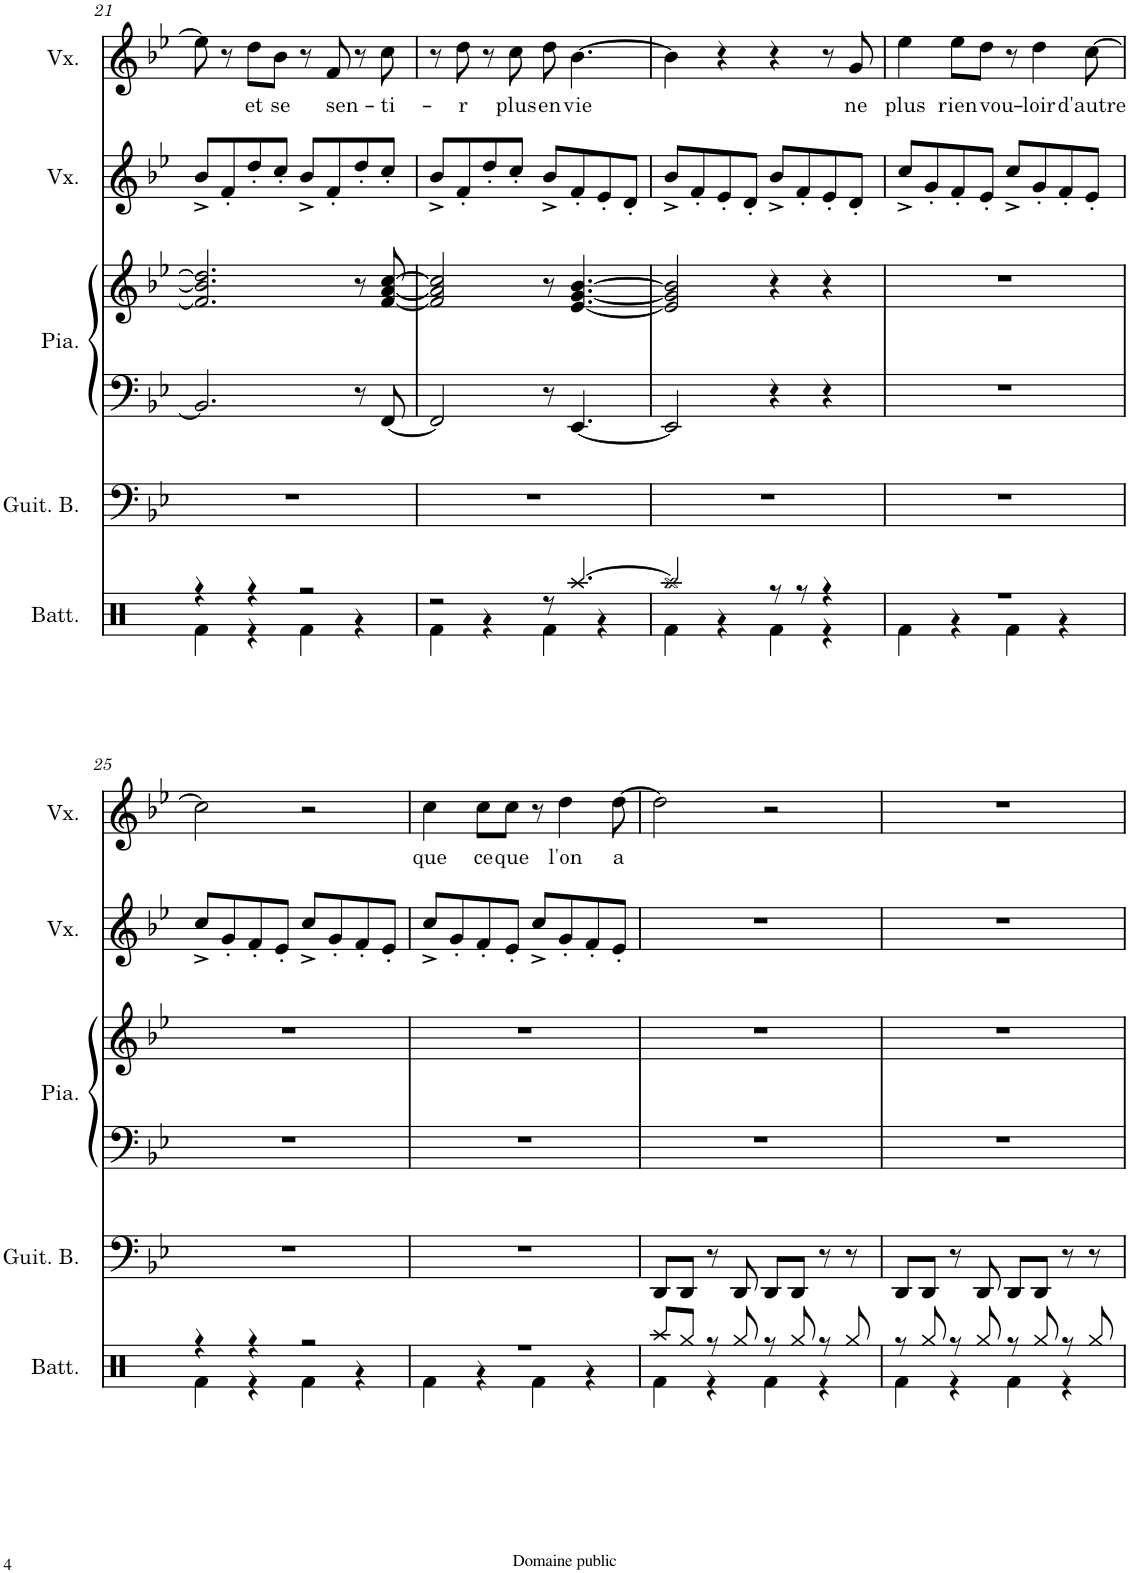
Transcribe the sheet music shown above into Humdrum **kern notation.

**kern	**kern	**kern	**kern	**kern	**kern	**text
*part5	*part4	*part3	*part3	*part2	*part1	*part1
*staff6	*staff5	*staff4	*staff3	*staff2	*staff1	*staff1
*I"Batterie	*I"Guitare basse	*I"Piano	*	*I"Voix	*I"Voix	*
*I'Batt.	*I'Guit. B.	*I'Pia.	*	*I'Vx.	*I'Vx.	*
!!LO:PB:g=z
*clefX	*clefF4	*clefF4	*clefG2	*clefG2	*clefG2	*
*	*Trd7c12	*	*	*	*	*
*k[]	*k[b-e-]	*k[b-e-]	*k[b-e-]	*k[b-e-]	*k[b-e-]	*
*M4/4	*M4/4	*M4/4	*M4/4	*M4/4	*M4/4	*
=21	=21	=21	=21	=21	=21	=21
*^	*	*	*	*	*	*
4r	4Rf\	1r	2.BB-/]	2.f/] 2.b-/] 2.dd/]	8b-^/L	8ee-\]	.
.	.	.	.	.	8f'/	8r	.
!	!	!	!	!	!	!	!LO:LY:b
4r	4r	.	.	.	8dd'/	8dd\L	et
!	!	!	!	!	!	!	!LO:LY:b
.	.	.	.	.	8cc'/J	8b-\J	se
2r	4Rf\	.	.	.	8b-^/L	8r	.
!	!	!	!	!	!	!	!LO:LY:b
.	.	.	.	.	8f'/	8f/	sen-
.	4r	.	8r	8r	8dd'/	8r	.
!	!	!	!	!	!	!	!LO:LY:b
.	.	.	[8FF/	[8f/ [8a/ [8cc/	8cc'/J	8cc\	-ti-
=22	=22	=22	=22	=22	=22	=22	=22
2r	4Rf\	1r	2FF/]	2f/] 2a/] 2cc/]	8b-^/L	8r	.
!	!	!	!	!	!	!	!LO:LY:b
.	.	.	.	.	8f'/	8dd\	-r
.	4r	.	.	.	8dd'/	8r	.
!	!	!	!	!	!	!	!LO:LY:b
.	.	.	.	.	8cc'/J	8cc\	plus
!	!	!	!	!	!	!	!LO:LY:b
8r	4Rf\	.	8r	8r	8b-^/L	8dd\	en
!	!	!	!	!	!	!	!LO:LY:b
[4.Raa/	.	.	[4.EE-/	[4.e-/ [4.g/ [4.b-/	8f'/	[4.b-\	vie
.	4r	.	.	.	8e-'/	.	.
.	.	.	.	.	8d'/J	.	.
=23	=23	=23	=23	=23	=23	=23	=23
2Raa/]	4Rf\	1r	2EE-/]	2e-/] 2g/] 2b-/]	8b-^/L	4b-\]	.
.	.	.	.	.	8f'/	.	.
.	4r	.	.	.	8e-'/	4r	.
.	.	.	.	.	8d'/J	.	.
8r	4Rf\	.	4r	4r	8b-^/L	4r	.
8r	.	.	.	.	8f'/	.	.
4r	4r	.	4r	4r	8e-'/	8r	.
!	!	!	!	!	!	!	!LO:LY:b
.	.	.	.	.	8d'/J	8g/	ne
=24	=24	=24	=24	=24	=24	=24	=24
!	!	!	!	!	!	!	!LO:LY:b
1r	4Rf\	1r	1r	1r	8cc^/L	4ee-\	plus
.	.	.	.	.	8g'/	.	.
!	!	!	!	!	!	!	!LO:LY:b
.	4r	.	.	.	8f'/	8ee-\L	rien
!	!	!	!	!	!	!	!LO:LY:b
.	.	.	.	.	8e-'/J	8dd\J	vou-
.	4Rf\	.	.	.	8cc^/L	8r	.
!	!	!	!	!	!	!	!LO:LY:b
.	.	.	.	.	8g'/	4dd\	-loir
.	4r	.	.	.	8f'/	.	.
!	!	!	!	!	!	!	!LO:LY:b
.	.	.	.	.	8e-'/J	[8cc\	d'autre
!!LO:LB:g=z
=25	=25	=25	=25	=25	=25	=25	=25
4r	4Rf\	1r	1r	1r	8cc^/L	2cc\]	.
.	.	.	.	.	8g'/	.	.
4r	4r	.	.	.	8f'/	.	.
.	.	.	.	.	8e-'/J	.	.
2r	4Rf\	.	.	.	8cc^/L	2r	.
.	.	.	.	.	8g'/	.	.
.	4r	.	.	.	8f'/	.	.
.	.	.	.	.	8e-'/J	.	.
=26	=26	=26	=26	=26	=26	=26	=26
!	!	!	!	!	!	!	!LO:LY:b
1r	4Rf\	1r	1r	1r	8cc^/L	4cc\	que
.	.	.	.	.	8g'/	.	.
!	!	!	!	!	!	!	!LO:LY:b
.	4r	.	.	.	8f'/	8cc\L	ce
!	!	!	!	!	!	!	!LO:LY:b
.	.	.	.	.	8e-'/J	8cc\J	que
.	4Rf\	.	.	.	8cc^/L	8r	.
!	!	!	!	!	!	!	!LO:LY:b
.	.	.	.	.	8g'/	4dd\	l'on
.	4r	.	.	.	8f'/	.	.
!	!	!	!	!	!	!	!LO:LY:b
.	.	.	.	.	8e-'/J	[8dd\	a
=27	=27	=27	=27	=27	=27	=27	=27
8Raa/L	4Rf\	8DD/L	1r	1r	1r	2dd\]	.
8Rgg/J	.	8DD/J	.	.	.	.	.
8r	4r	8r	.	.	.	.	.
8Rgg/	.	8DD/	.	.	.	.	.
8r	4Rf\	8DD/L	.	.	.	2r	.
8Rgg/	.	8DD/J	.	.	.	.	.
8r	4r	8r	.	.	.	.	.
8Rgg/	.	8r	.	.	.	.	.
=28	=28	=28	=28	=28	=28	=28	=28
8r	4Rf\	8DD/L	1r	1r	1r	1r	.
8Rgg/	.	8DD/J	.	.	.	.	.
8r	4r	8r	.	.	.	.	.
8Rgg/	.	8DD/	.	.	.	.	.
8r	4Rf\	8DD/L	.	.	.	.	.
8Rgg/	.	8DD/J	.	.	.	.	.
8r	4r	8r	.	.	.	.	.
8Rgg/	.	8r	.	.	.	.	.
*v	*v	*	*	*	*	*	*
=	=	=	=	=	=	=
*-	*-	*-	*-	*-	*-	*-
